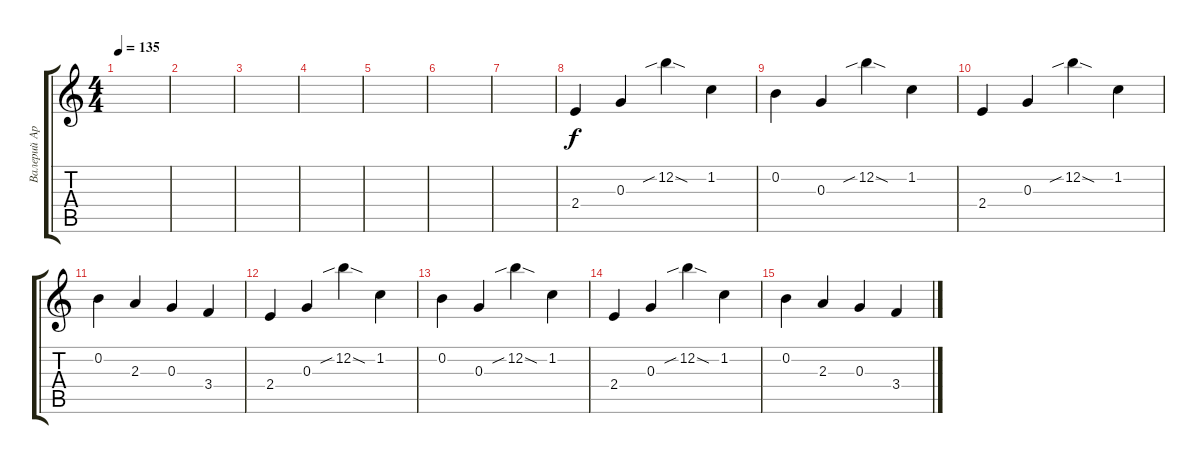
\track ("Валерий Аркадин (гитара запись)" "Валерий Ар") {instrument distortionguitar}
\staff {score tabs}
\tuning (E4 B3 G3 D3 A2 E2) {hide}
\ts (4 4)
\tempo 135
\clef g2
\ks c
|
|
|
|
|
|
|
2.4.4{volume 13 instrument overdrivenguitar} 0.3.4 12.2{sib sod}.4 1.2.4 |
0.2.4 0.3.4 12.2{sib sod}.4 1.2.4 |
2.4.4 0.3.4 12.2{sib sod}.4 1.2.4 |
0.2.4 2.3.4 0.3.4 3.4.4 |
2.4.4 0.3.4 12.2{sib sod}.4 1.2.4 |
0.2.4 0.3.4 12.2{sib sod}.4 1.2.4 |
2.4.4 0.3.4 12.2{sib sod}.4 1.2.4 |
0.2.4 2.3.4 0.3.4 3.4.4
